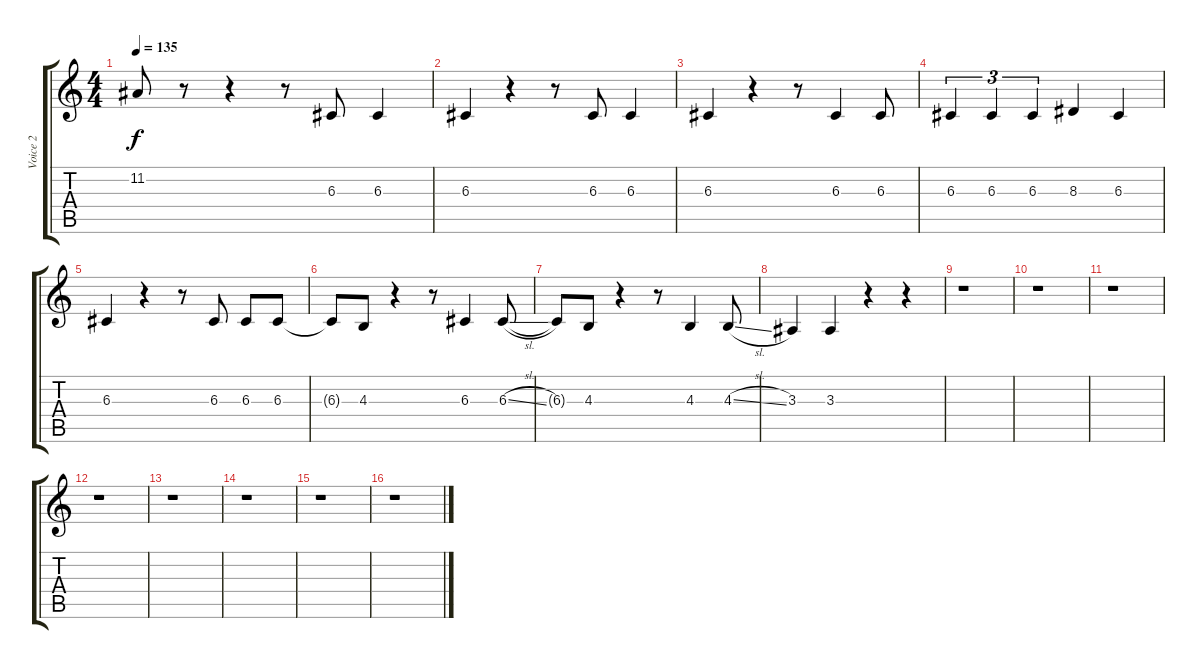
\track ("Voice 2" "Voice 2") {instrument acousticgrandpiano}
\staff {score tabs}
\tuning (E4 B3 G3 D3 A2 E2) {hide}
\ts (4 4)
\tempo 135
\clef g2
\ks c
11.2{t}.8{dy f} r.8 r.4 r.8 6.3.8 6.3.4 |
6.3.4 r.4 r.8 6.3.8 6.3.4 |
6.3.4 r.4 r.8 6.3.4 6.3.8 |
6.3.4{tu (3 2)} 6.3.4{tu (3 2)} 6.3.4{tu (3 2)} 8.3.4 6.3.4 |
6.3.4 r.4 r.8 6.3.8 6.3.8 6.3.8 |
6.3{t}.8 4.3.8 r.4 r.8 6.3.4 6.3{sl}.8 |
6.3{t}.8 4.3.8 r.4 r.8 4.3.4 4.3{sl}.8 |
3.3.4 3.3.4 r.4 r.4 |
r.1 |
r.1 |
r.1 |
r.1 |
r.1 |
r.1 |
r.1 |
r.1
